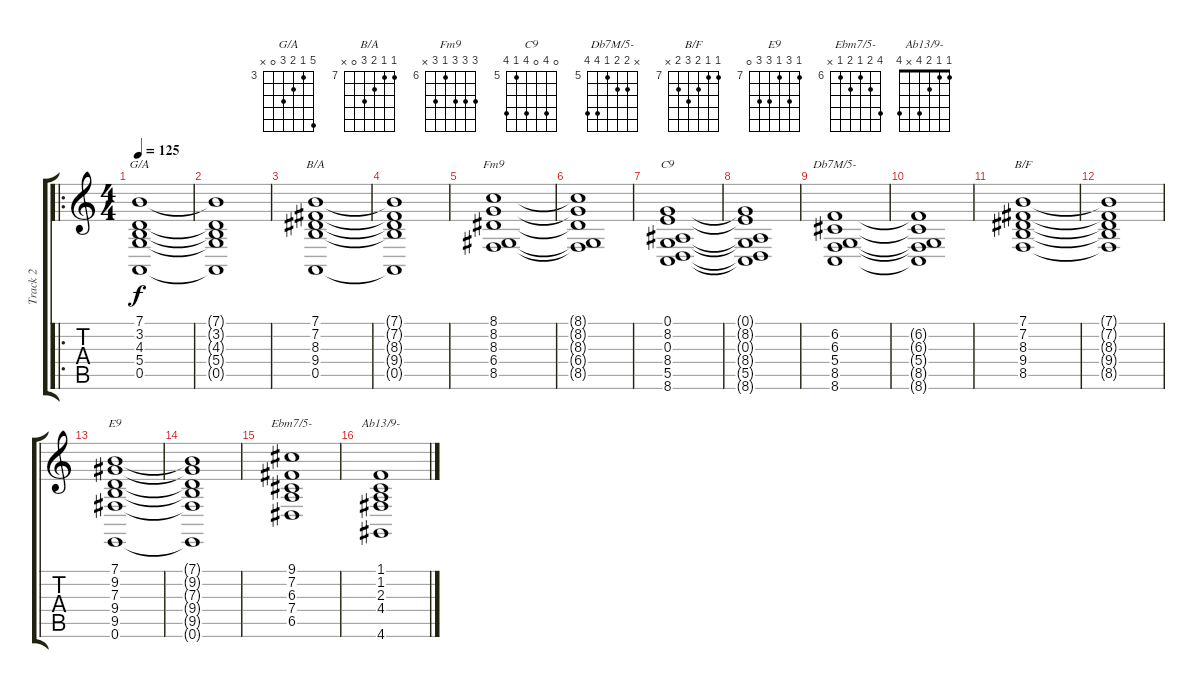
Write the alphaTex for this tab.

\track ("Track 2" "Track 2") {instrument pad2warm}
\staff {score tabs}
\tuning (E4 B3 G3 D3 A2 E2) {hide}
\chord ("G/A" 7 3 4 5 0 x) {firstfret 3}
\chord ("B/A" 7 7 8 9 0 x) {firstfret 7}
\chord ("Fm9" 8 8 8 6 8 x) {firstfret 6}
\chord ("C9" 0 8 0 8 5 8) {firstfret 5}
\chord ("Db7M/5-" x 6 6 5 8 8) {firstfret 5}
\chord ("B/F" 7 7 8 9 8 x) {firstfret 7}
\chord ("E9" 7 9 7 9 9 0) {firstfret 7}
\chord ("Ebm7/5-" 9 7 6 7 6 x) {firstfret 6}
\chord ("Ab13/9-" 1 1 2 4 x 4)
\ro
\ts (4 4)
\tempo 125
\clef g2
\ks c
(7.1 3.2 4.3 5.4 0.5).1{ch "G/A" dy f instrument pad2warm} |
(7.1{t} 3.2{t} 4.3{t} 5.4{t} 0.5{t}).1 |
(7.1 7.2 8.3 9.4 0.5).1{ch "B/A"} |
(7.1{t} 7.2{t} 8.3{t} 9.4{t} 0.5{t}).1 |
(8.1 8.2 8.3 6.4 8.5).1{ch "Fm9"} |
(8.1{t} 8.2{t} 8.3{t} 6.4{t} 8.5{t}).1 |
(0.1 8.2 0.3 8.4 5.5 8.6).1{ch "C9"} |
(0.1{t} 8.2{t} 0.3{t} 8.4{t} 5.5{t} 8.6{t}).1 |
(6.2 6.3 5.4 8.5 8.6).1{ch "Db7M/5-"} |
(6.2{t} 6.3{t} 5.4{t} 8.5{t} 8.6{t}).1 |
(7.1 7.2 8.3 9.4 8.5).1{ch "B/F"} |
(7.1{t} 7.2{t} 8.3{t} 9.4{t} 8.5{t}).1 |
(7.1 9.2 7.3 9.4 9.5 0.6).1{ch "E9"} |
(7.1{t} 9.2{t} 7.3{t} 9.4{t} 9.5{t} 0.6{t}).1 |
(9.1 7.2 6.3 7.4 6.5).1{ch "Ebm7/5-"} |
(1.1 1.2 2.3 4.4 4.6).1{ch "Ab13/9-"}
